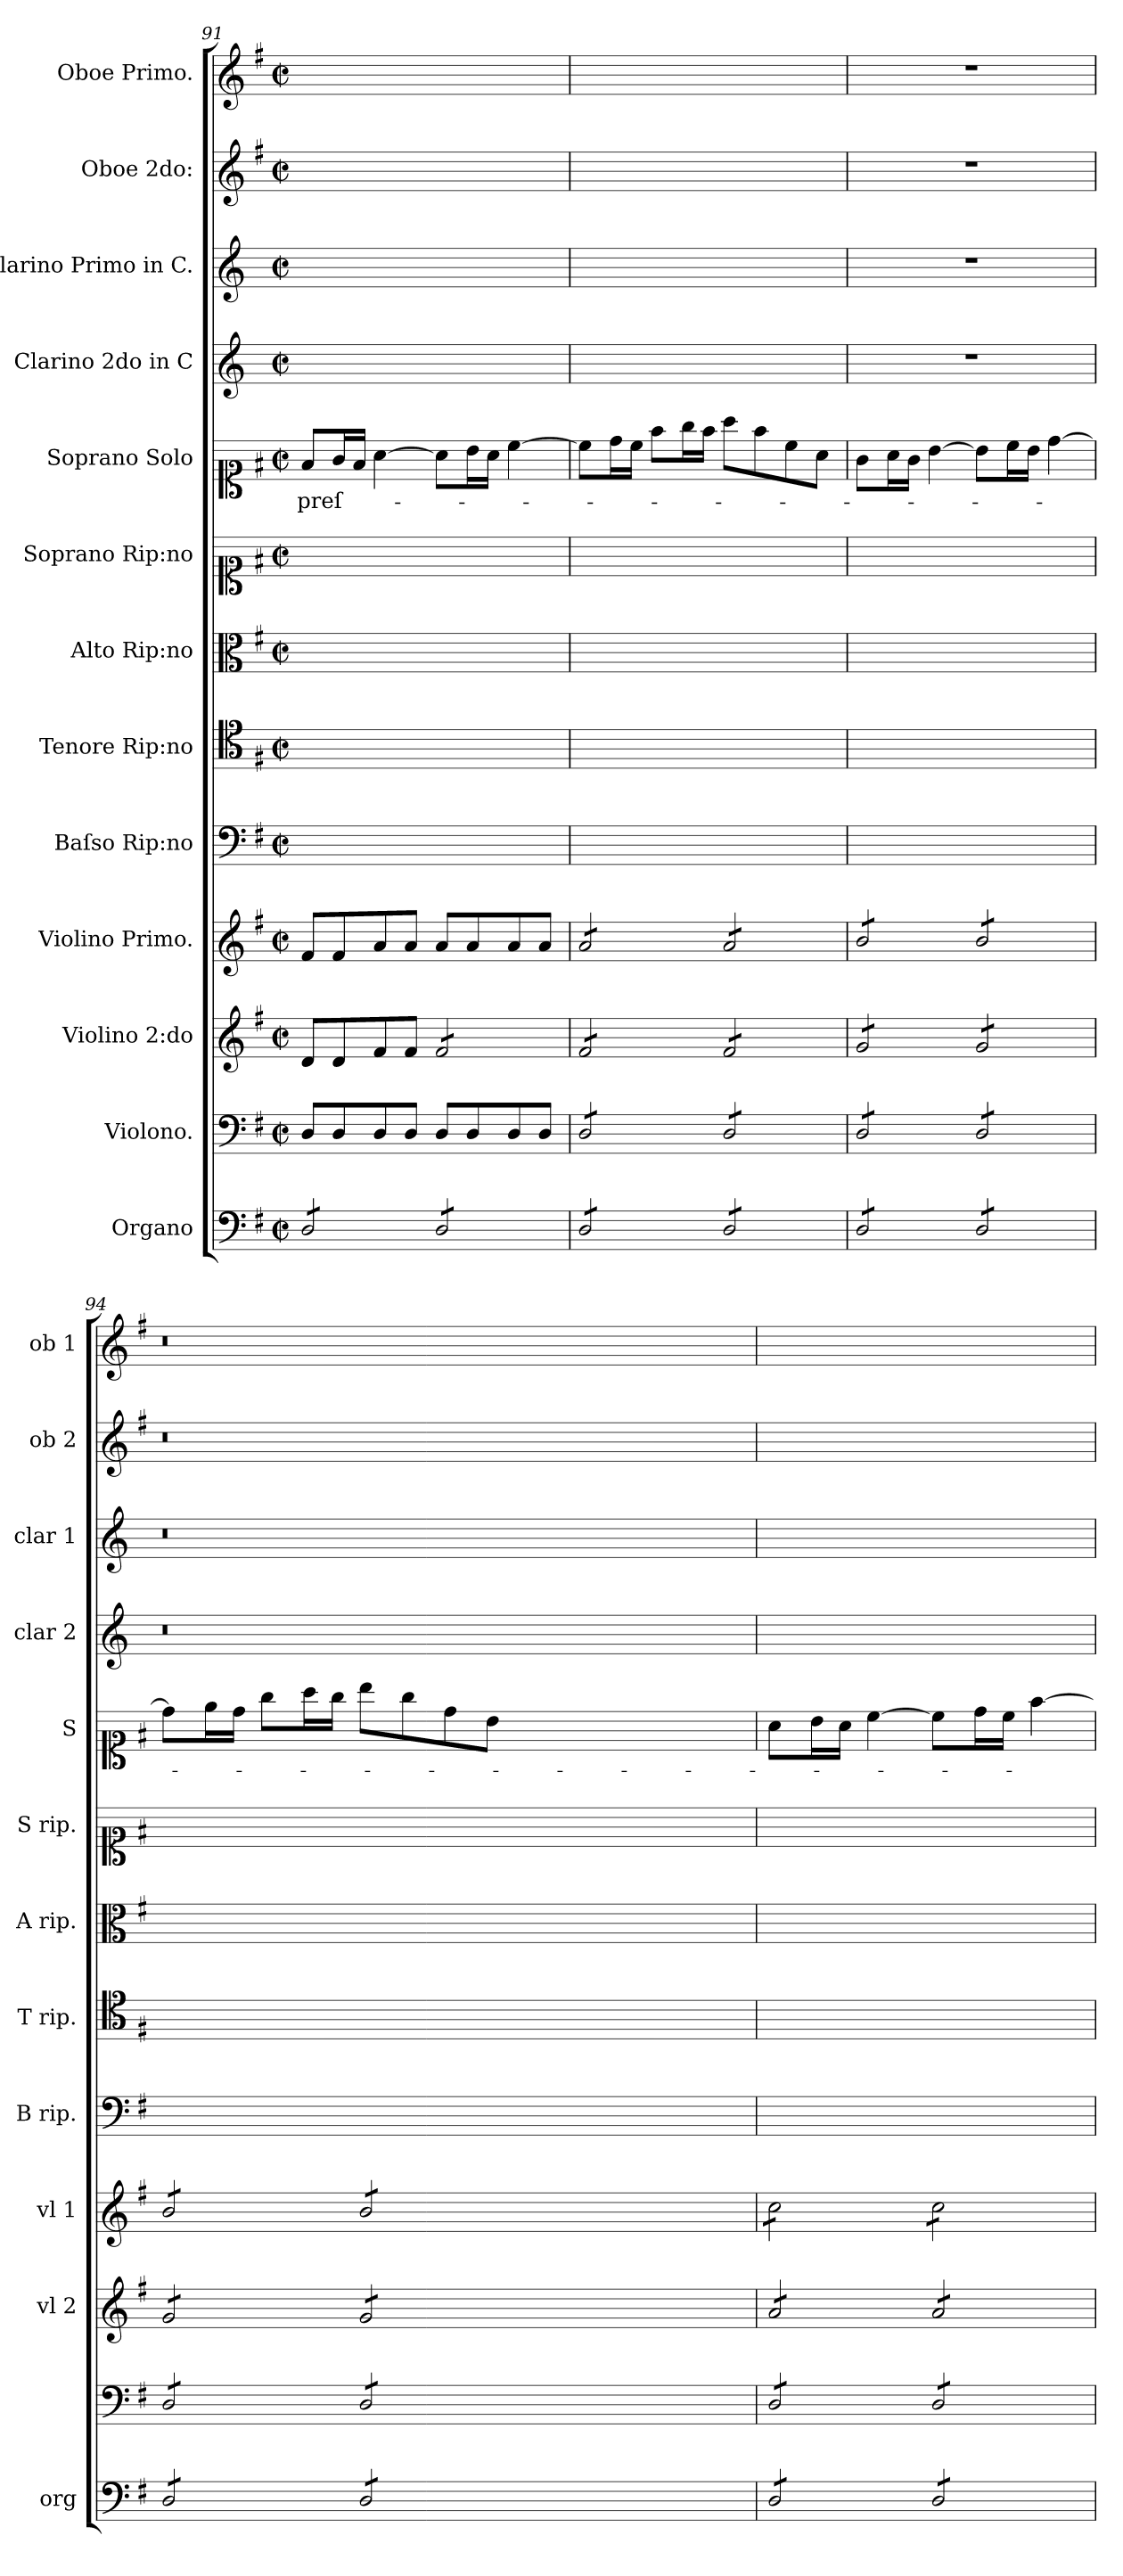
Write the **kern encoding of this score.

**kern	**kern	**kern	**kern	**kern	**kern	**kern	**kern	**kern	**text	**kern	**kern	**kern	**kern
*part13	*part12	*part11	*part10	*part9	*part8	*part7	*part6	*part5	*part5	*part4	*part3	*part2	*part1
*staff13	*staff12	*staff11	*staff10	*staff9	*staff8	*staff7	*staff6	*staff5	*staff5	*staff4	*staff3	*staff2	*staff1
*I"Organo	*I"Violono.	*I"Violino 2:do	*I"Violino Primo.	*I"Baſso Rip:no	*I"Tenore Rip:no	*I"Alto Rip:no	*I"Soprano Rip:no	*I"Soprano Solo	*	*I"Clarino 2do in C	*I"clarino Primo in C.	*I"Oboe 2do:	*I"Oboe Primo.
*I'org	*	*I'vl 2	*I'vl 1	*I'B rip.	*I'T rip.	*I'A rip.	*I'S rip.	*I'S	*	*I'clar 2	*I'clar 1	*I'ob 2	*I'ob 1
*clefF4	*clefF4	*clefG2	*clefG2	*clefF4	*clefC4	*clefC3	*clefC1	*clefC1	*	*clefG2	*clefG2	*clefG2	*clefG2
*k[f#]	*k[f#]	*k[f#]	*k[f#]	*k[f#]	*k[f#]	*k[f#]	*k[f#]	*k[f#]	*	*k[]	*k[]	*k[f#]	*k[f#]
*G:	*G:	*G:	*G:	*G:	*G:	*G:	*G:	*G:	*	*	*	*G:	*G:
*M2/2	*M2/2	*M2/2	*M2/2	*M2/2	*M2/2	*M2/2	*M2/2	*M2/2	*	*M2/2	*M2/2	*M2/2	*M2/2
*met(c|)	*met(c|)	*met(c|)	*met(c|)	*met(c|)	*met(c|)	*met(c|)	*met(c|)	*met(c|)	*	*met(c|)	*met(c|)	*met(c|)	*met(c|)
=91	=91	=91	=91	=91	=91	=91	=91	=91	=91	=91	=91	=91	=91
*tremolo	*	*	*	*	*	*	*	*	*	*	*	*	*
8D/L	8D/L	8d/L	8f#/L	1ryy	1ryy	1ryy	1ryy	8f#/L	-preſ-	1ryy	1ryy	1ryy	1ryy
8D/	8D/	8d/	8f#/	.	.	.	.	16g/L	.	.	.	.	.
.	.	.	.	.	.	.	.	16f#/JJ	.	.	.	.	.
8D/	8D/	8f#/	8a/	.	.	.	.	[4a\	.	.	.	.	.
8D/J	8D/J	8f#/J	8a/J	.	.	.	.	.	.	.	.	.	.
*	*	*tremolo	*	*	*	*	*	*	*	*	*	*	*
8D/L	8D/L	8f#/L	8a/L	.	.	.	.	8a\L]	.	.	.	.	.
8D/	8D/	8f#/	8a/	.	.	.	.	16b\L	.	.	.	.	.
.	.	.	.	.	.	.	.	16a\JJ	.	.	.	.	.
8D/	8D/	8f#/	8a/	.	.	.	.	[4cc\	.	.	.	.	.
8D/J	8D/J	8f#/J	8a/J	.	.	.	.	.	.	.	.	.	.
=92	=92	=92	=92	=92	=92	=92	=92	=92	=92	=92	=92	=92	=92
*	*tremolo	*	*	*	*	*	*	*	*	*	*	*	*
*	*	*	*tremolo	*	*	*	*	*	*	*	*	*	*
8D/L	8D/L	8f#/L	8a/L	1ryy	1ryy	1ryy	1ryy	8cc\L]	.	1ryy	1ryy	1ryy	1ryy
8D/	8D/	8f#/	8a/	.	.	.	.	16dd\L	.	.	.	.	.
.	.	.	.	.	.	.	.	16cc\JJ	.	.	.	.	.
8D/	8D/	8f#/	8a/	.	.	.	.	8ff#\L	.	.	.	.	.
8D/J	8D/J	8f#/J	8a/J	.	.	.	.	16gg\L	.	.	.	.	.
.	.	.	.	.	.	.	.	16ff#\JJ	.	.	.	.	.
8D/L	8D/L	8f#/L	8a/L	.	.	.	.	8aa\L	.	.	.	.	.
8D/	8D/	8f#/	8a/	.	.	.	.	8ff#\	.	.	.	.	.
8D/	8D/	8f#/	8a/	.	.	.	.	8cc\	.	.	.	.	.
8D/J	8D/J	8f#/J	8a/J	.	.	.	.	8a\J	.	.	.	.	.
=93	=93	=93	=93	=93	=93	=93	=93	=93	=93	=93	=93	=93	=93
8D/L	8D/L	8g/L	8b/L	1ryy	1ryy	1ryy	1ryy	8g\L	.	1r	1r	1r	1r
8D/	8D/	8g/	8b/	.	.	.	.	16a\L	.	.	.	.	.
.	.	.	.	.	.	.	.	16g\JJ	.	.	.	.	.
8D/	8D/	8g/	8b/	.	.	.	.	[4b\	.	.	.	.	.
8D/J	8D/J	8g/J	8b/J	.	.	.	.	.	.	.	.	.	.
8D/L	8D/L	8g/L	8b/L	.	.	.	.	8b\L]	.	.	.	.	.
8D/	8D/	8g/	8b/	.	.	.	.	16cc\L	.	.	.	.	.
.	.	.	.	.	.	.	.	16b\JJ	.	.	.	.	.
8D/	8D/	8g/	8b/	.	.	.	.	[4dd\	.	.	.	.	.
8D/J	8D/J	8g/J	8b/J	.	.	.	.	.	.	.	.	.	.
=94	=94	=94	=94	=94	=94	=94	=94	=94	=94	=94	=94	=94	=94
8D/L	8D/L	8g/L	8b/L	1ryy	1ryy	1ryy	1ryy	8dd\L]	.	0.r	0.r	0.r	0.r
8D/	8D/	8g/	8b/	.	.	.	.	16ee\L	.	.	.	.	.
.	.	.	.	.	.	.	.	16dd\JJ	.	.	.	.	.
8D/	8D/	8g/	8b/	.	.	.	.	8gg\L	.	.	.	.	.
8D/J	8D/J	8g/J	8b/J	.	.	.	.	16aa\L	.	.	.	.	.
.	.	.	.	.	.	.	.	16gg\JJ	.	.	.	.	.
8D/L	8D/L	8g/L	8b/L	.	.	.	.	8bb\L	.	.	.	.	.
8D/	8D/	8g/	8b/	.	.	.	.	8gg\	.	.	.	.	.
8D/	8D/	8g/	8b/	.	.	.	.	8dd\	.	.	.	.	.
8D/J	8D/J	8g/J	8b/J	.	.	.	.	8b\J	.	.	.	.	.
0ryy	0ryy	0ryy	0ryy	0ryy	0ryy	0ryy	0ryy	0ryy	.	.	.	.	.
=95	=95	=95	=95	=95	=95	=95	=95	=95	=95	=95	=95	=95	=95
8D/L	8D/L	8a/L	8cc\L	1ryy	1ryy	1ryy	1ryy	8a\L	.	1ryy	1ryy	1ryy	1ryy
8D/	8D/	8a/	8cc\	.	.	.	.	16b\L	.	.	.	.	.
.	.	.	.	.	.	.	.	16a\JJ	.	.	.	.	.
8D/	8D/	8a/	8cc\	.	.	.	.	[4cc\	.	.	.	.	.
8D/J	8D/J	8a/J	8cc\J	.	.	.	.	.	.	.	.	.	.
8D/L	8D/L	8a/L	8cc\L	.	.	.	.	8cc\L]	.	.	.	.	.
8D/	8D/	8a/	8cc\	.	.	.	.	16dd\L	.	.	.	.	.
.	.	.	.	.	.	.	.	16cc\JJ	.	.	.	.	.
8D/	8D/	8a/	8cc\	.	.	.	.	[4ff#\	.	.	.	.	.
8D/J	8D/J	8a/J	8cc\J	.	.	.	.	.	.	.	.	.	.
*	*	*	*Xtremolo	*	*	*	*	*	*	*	*	*	*
*	*	*Xtremolo	*	*	*	*	*	*	*	*	*	*	*
*	*Xtremolo	*	*	*	*	*	*	*	*	*	*	*	*
*Xtremolo	*	*	*	*	*	*	*	*	*	*	*	*	*
=	=	=	=	=	=	=	=	=	=	=	=	=	=
*-	*-	*-	*-	*-	*-	*-	*-	*-	*-	*-	*-	*-	*-
